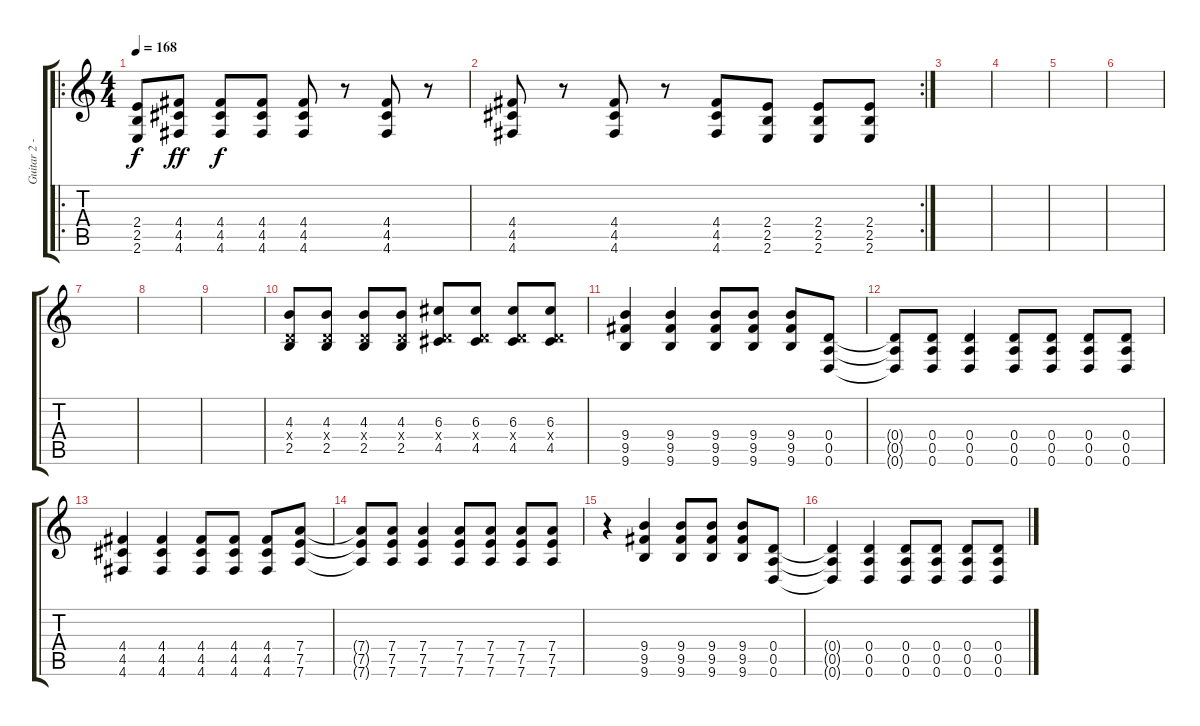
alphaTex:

\track ("Guitar 2 - Doubled" "Guitar 2 -") {instrument overdrivenguitar}
\staff {score tabs}
\tuning (E4 B3 G3 D3 A2 D2) {hide}
\ro
\ts (4 4)
\tempo 168
\clef g2
\ks c
(2.4 2.5 2.6).8{dy f} (4.4 4.5 4.6).8{dy ff} (4.4 4.5 4.6).8{dy f} (4.4 4.5 4.6).8 (4.4 4.5 4.6).8 r.8 (4.4 4.5 4.6).8 r.8 |
\rc 2
(4.4 4.5 4.6).8 r.8 (4.4 4.5 4.6).8 r.8 (4.4 4.5 4.6).8 (2.4 2.5 2.6).8 (2.4 2.5 2.6).8 (2.4 2.5 2.6).8 |
|
|
|
|
|
|
|
(4.3 0.4{x} 2.5).8{instrument distortionguitar} (4.3 0.4{x} 2.5).8 (4.3 0.4{x} 2.5).8 (4.3 0.4{x} 2.5).8 (6.3 0.4{x} 4.5).8 (6.3 0.4{x} 4.5).8 (6.3 0.4{x} 4.5).8 (6.3 0.4{x} 4.5).8 |
(9.4 9.5 9.6).4{instrument overdrivenguitar} (9.4 9.5 9.6).4 (9.4 9.5 9.6).8 (9.4 9.5 9.6).8 (9.4 9.5 9.6).8 (0.4 0.5 0.6).8 |
(0.4{t} 0.5{t} 0.6{t}).8 (0.4 0.5 0.6).8 (0.4 0.5 0.6).4 (0.4 0.5 0.6).8 (0.4 0.5 0.6).8 (0.4 0.5 0.6).8 (0.4 0.5 0.6).8 |
(4.4 4.5 4.6).4 (4.4 4.5 4.6).4 (4.4 4.5 4.6).8 (4.4 4.5 4.6).8 (4.4 4.5 4.6).8 (7.4 7.5 7.6).8 |
(7.4{t} 7.5{t} 7.6{t}).8 (7.4 7.5 7.6).8 (7.4 7.5 7.6).4 (7.4 7.5 7.6).8 (7.4 7.5 7.6).8 (7.4 7.5 7.6).8 (7.4 7.5 7.6).8 |
r.4 (9.4 9.5 9.6).4 (9.4 9.5 9.6).8 (9.4 9.5 9.6).8 (9.4 9.5 9.6).8 (0.4 0.5 0.6).8 |
(0.4{t} 0.5{t} 0.6{t}).4 (0.4 0.5 0.6).4 (0.4 0.5 0.6).8 (0.4 0.5 0.6).8 (0.4 0.5 0.6).8 (0.4 0.5 0.6).8
